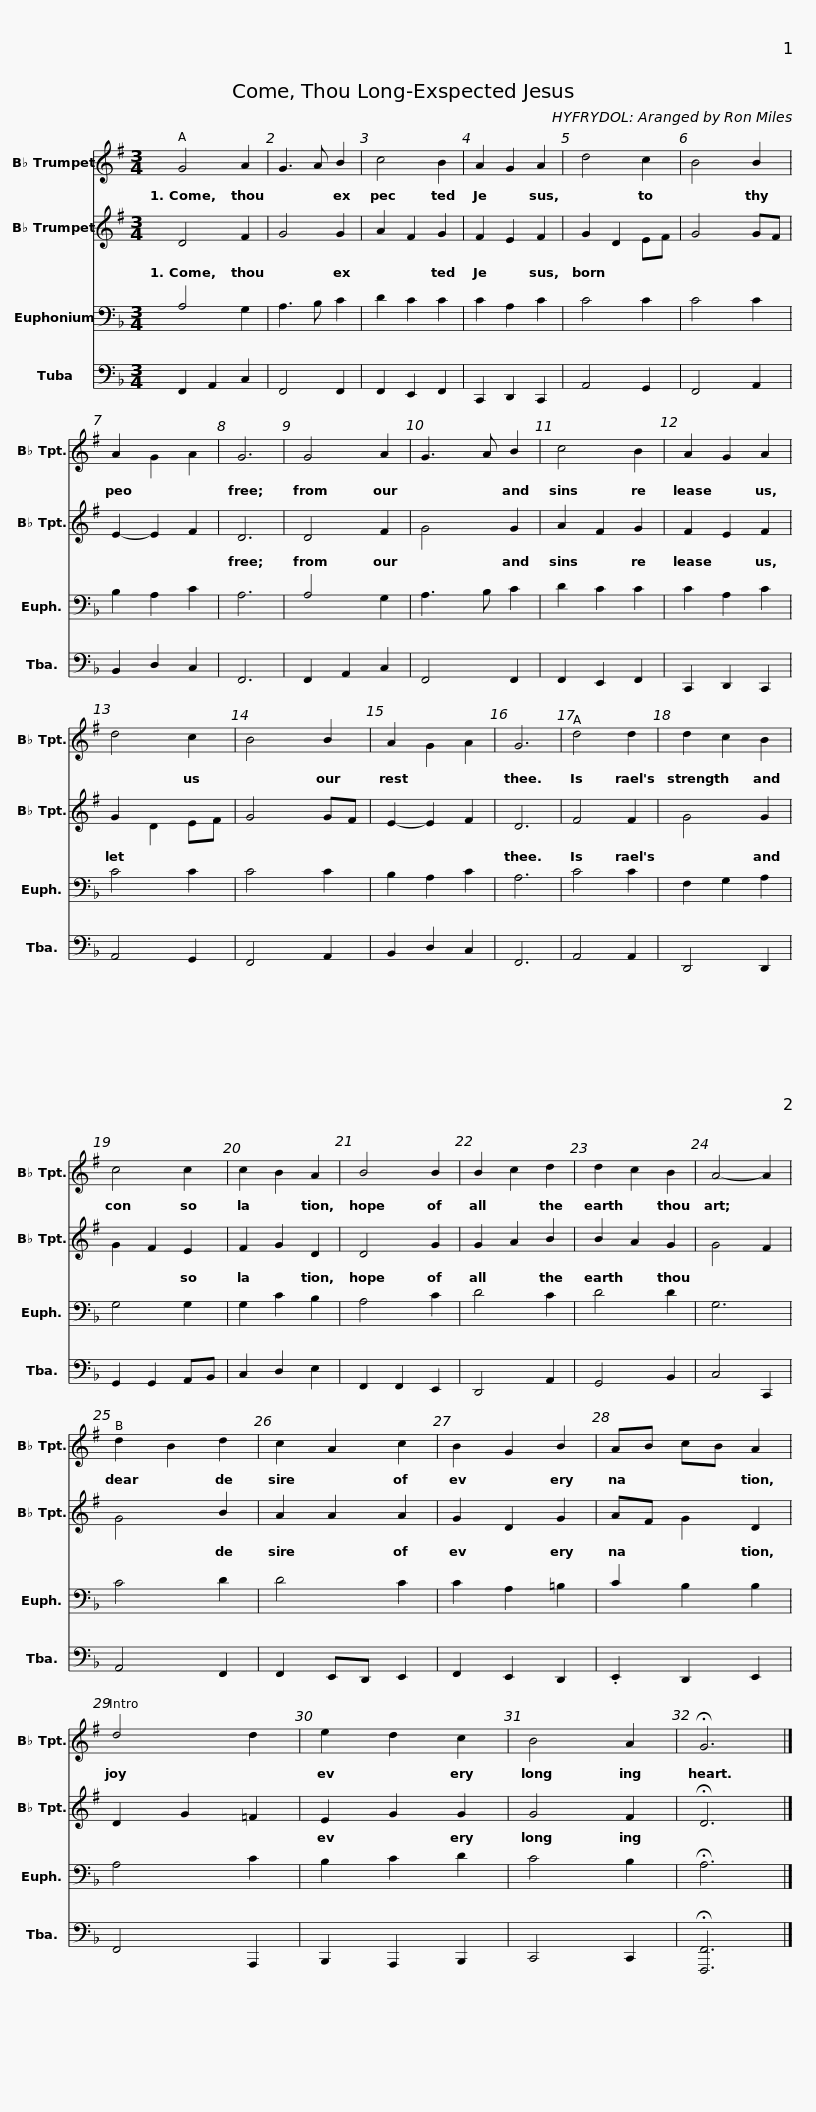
X:1
%%score ( 1 2 ) ( 3 4 ) ( 5 6 ) 7
L:1/8
M:3/4
I:linebreak $
K:F
V:1 treble transpose=-2
V:2 treble transpose="-2 "
V:3 treble transpose=-2
V:4 treble transpose="-2 "
V:5 bass
V:6 bass
V:7 bass
V:1
[K:G] G4 A2 | G3 A B2 | c4 B2 | A2 G2 A2 | d4 c2 | %5
 x2 x2 B2 | A2 x2 x2 | G6 |$ G4 A2 | G3 A B2 | %10
 c4 B2 | A2 G2 A2 | d4 c2 | x2 x2 B2 | A2 x2 x2 | %15
 G6 | d4 d2 |$ d2 c2 B2 | c4 c2 | c2 B2 A2 | %20
 B4 B2 | B2 c2 d2 | d2 c2 B2 | A4- A2 | d2 B2 d2 | %25
 c2 A2 c2 |$ B2 G2 B2 | AB cB A2 | d4 x2 | e2 d2 c2 | %30
 B4 A2 | !fermata!G6 |] %32
V:2
[K:G] x6 | x6 | x6 | x6 | x6 | %5
 B4 x2 | x2 G2 A2 | x6 |$ x6 | x6 | %10
 x6 | x6 | x6 | B4 x2 | x2 G2 A2 | %15
 x6 | x6 |$ x6 | x6 | x6 | %20
 x6 | x6 | x6 | x6 | x6 | %25
 x6 |$ x6 | x6 | x4 d2 | x6 | %30
 x6 | x6 |] %32
V:3
[K:G] D4 F2 | G4 G2 | A2 F2 G2 | F2 E2 F2 | G2 D2 x2 | %5
 x2 x2 x2 | x2 x2 x2 | D6 |$ D4 F2 | x2 x x G2 | %10
 A2 F2 G2 | F2 E2 F2 | G2 x2 x2 | x2 x2 x2 | x2 x2 x2 | %15
 D6 | F4 F2 |$ x2 x2 G2 | x2 F2 E2 | F2 G2 D2 | %20
 D4 G2 | G2 A2 B2 | B2 A2 G2 | x4 F2 | x2 x2 B2 | %25
 A2 A2 A2 |$ G2 D2 G2 | AF x x D2 | x4 x2 | E2 G2 G2 | %30
 G4 F2 | !fermata!D6 |] %32
V:4
[K:G] x6 | x6 | x6 | x6 | x4 EF | %5
 G4 GF | E2- E2 F2 | x6 |$ x6 | G4 x2 | %10
 x6 | x6 | x2 D2 EF | G4 GF | E2- E2 F2 | %15
 x6 | x6 |$ G4 x2 | G2 x4 | x6 | %20
 x6 | x6 | x6 | G4 x2 | G4 x2 | %25
 x6 |$ x6 | x2 G2 x2 | D2 G2 =F2 | x6 | %30
 x6 | x6 |] %32
V:5
 A,4 x2 | A,3 B, C2 | D2 C2 C2 | C2 A,2 C2 | C4 C2 | %5
 C4 C2 | B,2 A,2 C2 | A,6 |$ A,4 x2 | A,3 B, C2 | %10
 D2 C2 C2 | C2 A,2 C2 | C4 C2 | C4 C2 | B,2 A,2 C2 | %15
 A,6 | C4 C2 |$ F,2 G,2 A,2 | G,4 G,2 | G,2 C2 B,2 | %20
 A,4 C2 | D4 C2 | D4 D2 | G,6 | C4 D2 | %25
 D4 C2 |$ C2 A,2 =B,2 | C2 x2 x2 | A,4 C2 | B,2 C2 D2 | %30
 C4 B,2 | !fermata!A,6 |] %32
V:6
 x4 G,2 | x6 | x6 | x6 | x6 | %5
 x6 | x6 | x6 |$ x4 G,2 | x6 | %10
 x6 | x6 | x6 | x6 | x6 | %15
 x6 | x6 |$ x6 | x6 | x6 | %20
 x6 | x6 | x6 | x6 | x6 | %25
 x6 |$ x6 | x2 B,2 B,2 | x6 | x6 | %30
 x6 | x6 |] %32
V:7
 F,,2 A,,2 C,2 | F,,4 F,,2 | F,,2 E,,2 F,,2 | C,,2 D,,2 C,,2 | A,,4 G,,2 | %5
 F,,4 A,,2 | B,,2 D,2 C,2 | F,,6 |$ F,,2 A,,2 C,2 | F,,4 F,,2 | %10
 F,,2 E,,2 F,,2 | C,,2 D,,2 C,,2 | A,,4 G,,2 | F,,4 A,,2 | B,,2 D,2 C,2 | %15
 F,,6 | A,,4 A,,2 |$ D,,4 D,,2 | G,,2 G,,2 A,,B,, | C,2 D,2 E,2 | %20
 F,,2 F,,2 E,,2 | D,,4 A,,2 | G,,4 B,,2 | C,4 C,,2 | A,,4 F,,2 | %25
 F,,2 E,,D,, E,,2 |$ F,,2 E,,2 D,,2 | .E,,2 D,,2 E,,2 | F,,4 A,,,2 | B,,,2 A,,,2 B,,,2 | %30
 C,,4 C,,2 | !fermata![F,,,F,,]6 |] %32
